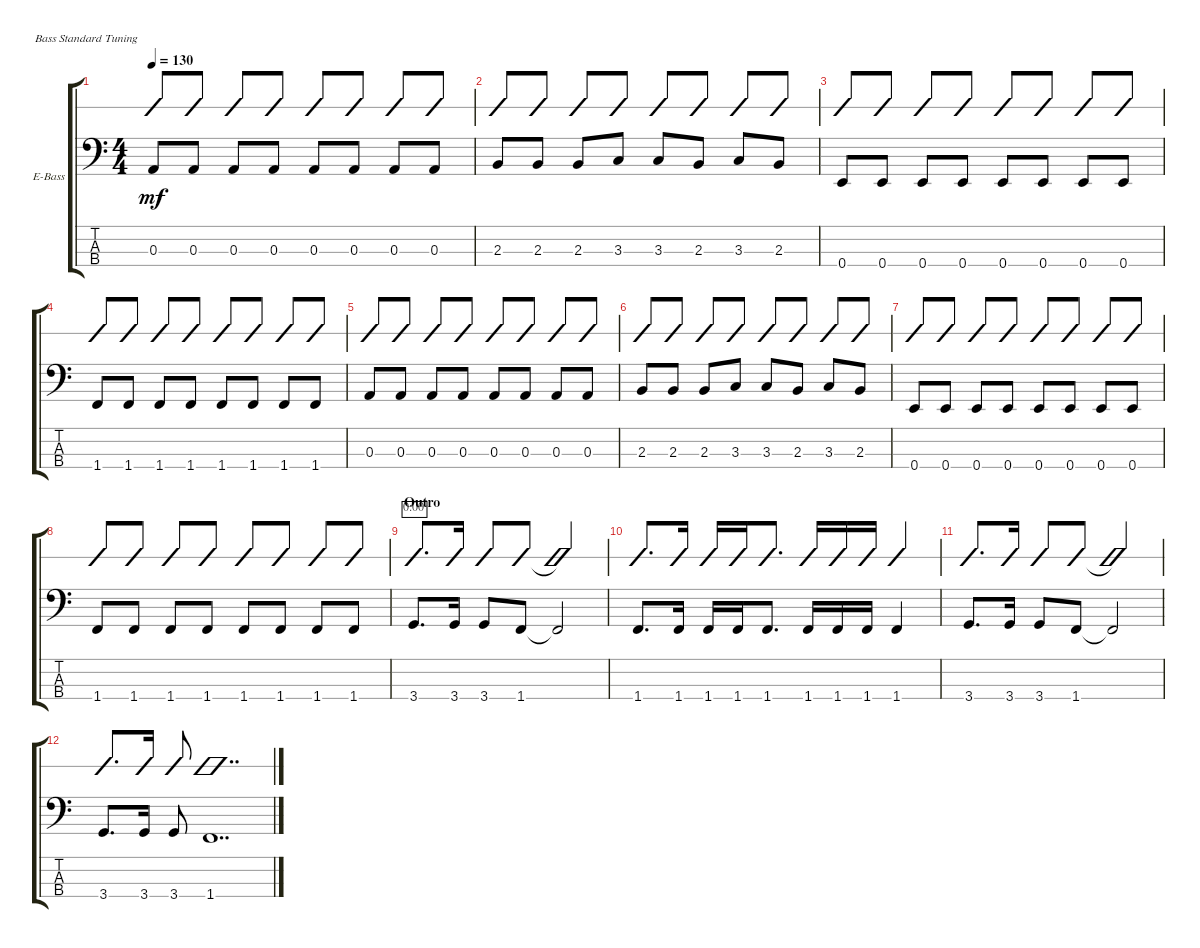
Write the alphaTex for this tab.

\defaultSystemsLayout 4
\bracketExtendMode groupsimilarinstruments
\firstSystemTrackNameOrientation horizontal
\otherSystemsTrackNameOrientation horizontal
\track ("Electric Bass" "E-Bass") {instrument electricbassfinger}
\staff {score tabs slash}
\tuning (G2 D2 A1 E1)
\ts (4 4)
\tempo 130
\clef f4
\ks c
0.3.8{dy mf} 0.3.8 0.3.8 0.3.8 0.3.8 0.3.8 0.3.8 0.3.8 |
2.3.8 2.3.8 2.3.8 3.3.8 3.3.8 2.3.8 3.3.8 2.3.8 |
0.4.8 0.4.8 0.4.8 0.4.8 0.4.8 0.4.8 0.4.8 0.4.8 |
1.4.8 1.4.8 1.4.8 1.4.8 1.4.8 1.4.8 1.4.8 1.4.8 |
0.3.8 0.3.8 0.3.8 0.3.8 0.3.8 0.3.8 0.3.8 0.3.8 |
2.3.8 2.3.8 2.3.8 3.3.8 3.3.8 2.3.8 3.3.8 2.3.8 |
0.4.8 0.4.8 0.4.8 0.4.8 0.4.8 0.4.8 0.4.8 0.4.8 |
1.4.8 1.4.8 1.4.8 1.4.8 1.4.8 1.4.8 1.4.8 1.4.8 |
\section ("" "Outro")
3.4.8{d timer} 3.4.16 3.4.8 1.4.8 1.4{t}.2 |
1.4.8{d} 1.4.16 1.4.16 1.4.16 1.4.8{d} 1.4.16 1.4.16 1.4.16 1.4.4 |
3.4.8{d} 3.4.16 3.4.8 1.4.8 1.4{t}.2 |
3.4.8{d} 3.4.16 3.4.8 1.4.1{dd}
